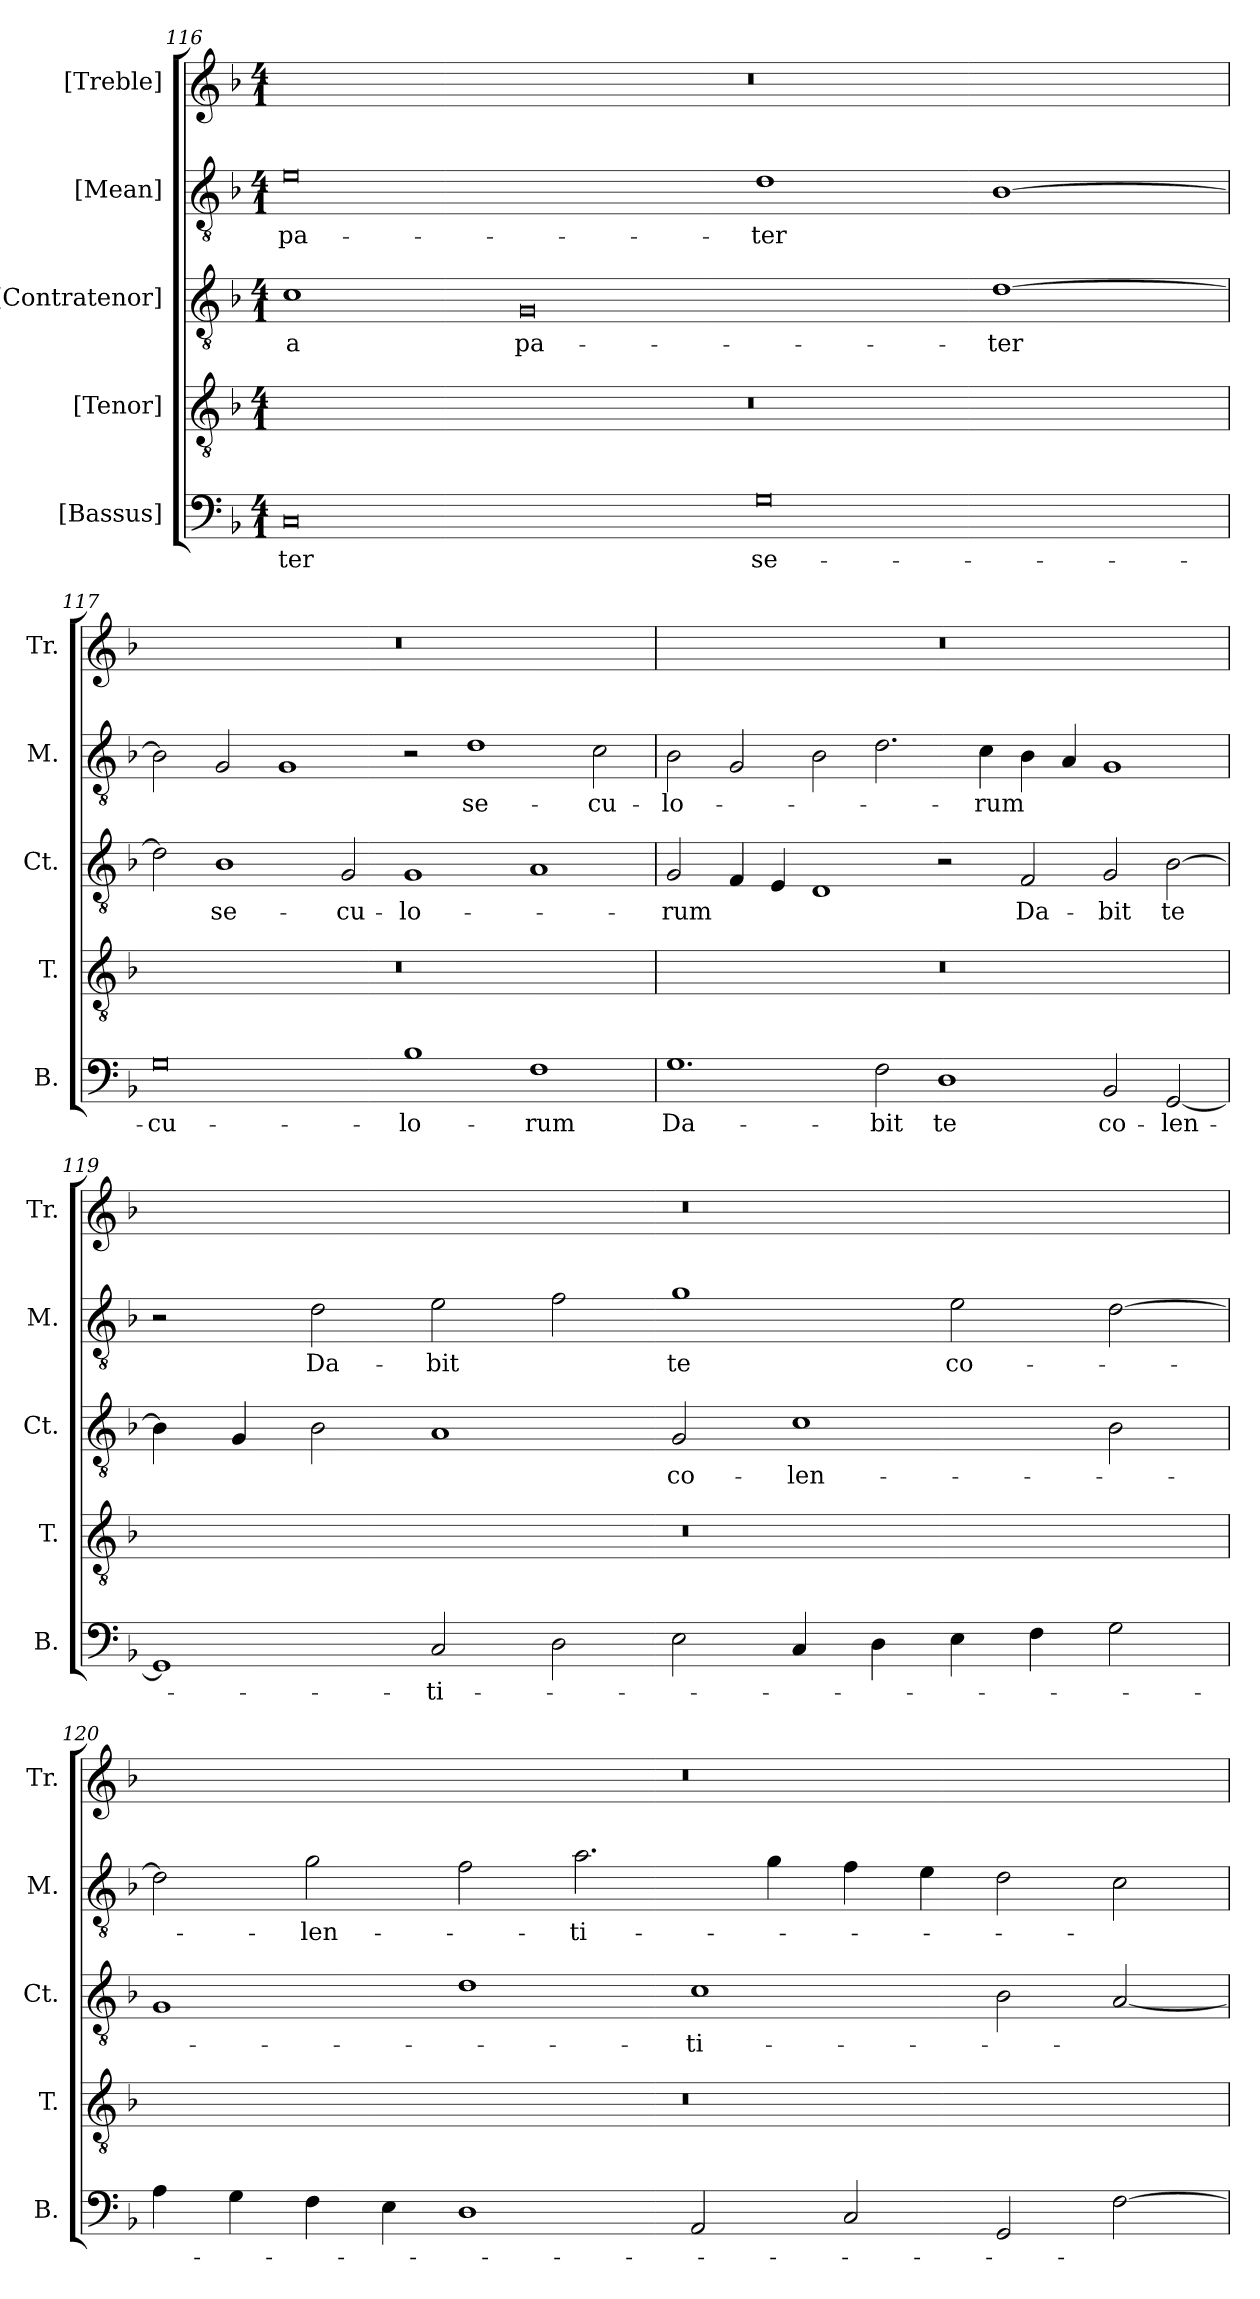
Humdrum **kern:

**kern	**text	**kern	**kern	**text	**kern	**text	**kern
*part5	*part5	*part4	*part3	*part3	*part2	*part2	*part1
*staff5	*staff5	*staff4	*staff3	*staff3	*staff2	*staff2	*staff1
*I"[Bassus]	*	*I"[Tenor]	*I"[Contratenor]	*	*I"[Mean]	*	*I"[Treble]
*I'B.	*	*I'T.	*I'Ct.	*	*I'M.	*	*I'Tr.
*clefF4	*	*clefGv2	*clefGv2	*	*clefGv2	*	*clefG2
*	*	*ITrd7c12	*ITrd7c12	*	*ITrd7c12	*	*
*k[b-]	*	*k[b-]	*k[b-]	*	*k[b-]	*	*k[b-]
*F:	*	*F:	*F:	*	*F:	*	*F:
*M4/1	*	*M4/1	*M4/1	*	*M4/1	*	*M4/1
=116	=116	=116	=116	=116	=116	=116	=116
!	!LO:LY:b:color=#000000	!LO:N:vis=1	!	!	!	!	!
!	!	!	!	!LO:LY:b:color=#000000	!	!	!
!	!	!	!	!	!	!LO:LY:b:color=#000000	!LO:N:vis=1
0Ci	-ter	00r	1Ci	-a	0Ei	pa-	00r
!	!	!	!	!LO:LY:b:color=#000000	!	!	!
.	.	.	0GGi	pa-	.	.	.
!	!LO:LY:b:color=#000000	!	!	!	!	!	!
!	!	!	!	!	!	!LO:LY:b:color=#000000	!
0Gi	se-	.	.	.	1Di	-ter	.
!	!	!	!	!LO:LY:b:color=#000000	!	!	!
.	.	.	[>1Di	-ter	[>1BB-i	.	.
!!LO:LB:g=z
=117	=117	=117	=117	=117	=117	=117	=117
!	!LO:LY:b:color=#000000	!LO:N:vis=1	!	!	!	!	!LO:N:vis=1
0Gi	-cu-	00r	2Di\]	.	2BB-i\]	.	00r
!	!	!	!	!LO:LY:b:color=#000000	!	!	!
.	.	.	1BB-i	se-	2GGi/	.	.
.	.	.	.	.	1GGi	.	.
!	!	!	!	!LO:LY:b:color=#000000	!	!	!
.	.	.	2GGi/	-cu-	.	.	.
!	!LO:LY:b:color=#000000	!	!	!	!	!	!
!	!	!	!	!LO:LY:b:color=#000000	!	!	!
1B-i	-lo-	.	1GGi	-lo-	2r	.	.
!	!	!	!	!	!	!LO:LY:b:color=#000000	!
.	.	.	.	.	1Di	se-	.
!	!LO:LY:b:color=#000000	!	!	!	!	!	!
1Fi	-rum	.	1AAi	.	.	.	.
!	!	!	!	!	!	!LO:LY:b:color=#000000	!
.	.	.	.	.	2Ci\	-cu-	.
=118	=118	=118	=118	=118	=118	=118	=118
!	!LO:LY:b:color=#000000	!LO:N:vis=1	!	!	!	!	!
!	!	!	!	!LO:LY:b:color=#000000	!	!	!
!	!	!	!	!	!	!LO:LY:b:color=#000000	!LO:N:vis=1
1.Gi	Da-	00r	2GGi/	-rum	2BB-i\	-lo-	00r
.	.	.	4FFi/	.	2GGi/	.	.
.	.	.	4EEi/	.	.	.	.
.	.	.	1DDi	.	2BB-i\	.	.
!	!LO:LY:b:color=#000000	!	!	!	!	!	!
2Fi\	-bit	.	.	.	2.Di\	.	.
!	!LO:LY:b:color=#000000	!	!	!	!	!	!
1Di	te	.	2r	.	.	.	.
!	!	!	!	!	!	!LO:LY:b:color=#000000	!
.	.	.	.	.	4Ci\	-rum	.
!	!	!	!	!LO:LY:b:color=#000000	!	!	!
.	.	.	2FFi/	Da-	4BB-i\	.	.
.	.	.	.	.	4AAi/	.	.
!	!LO:LY:b:color=#000000	!	!	!	!	!	!
!	!	!	!	!LO:LY:b:color=#000000	!	!	!
2BB-i/	co-	.	2GGi/	-bit	1GGi	.	.
!	!LO:LY:b:color=#000000	!	!	!	!	!	!
!	!	!	!	!LO:LY:b:color=#000000	!	!	!
[<2GGi/	-len-	.	[>2BB-i\	te	.	.	.
!!LO:LB:g=z
=119	=119	=119	=119	=119	=119	=119	=119
!	!	!LO:N:vis=1	!	!	!	!	!LO:N:vis=1
1GGi]	.	00r	4BB-i\]	.	2r	.	00r
.	.	.	4GGi/	.	.	.	.
!	!	!	!	!	!	!LO:LY:b:color=#000000	!
.	.	.	2BB-i\	.	2Di\	Da-	.
!	!LO:LY:b:color=#000000	!	!	!	!	!	!
!	!	!	!	!	!	!LO:LY:b:color=#000000	!
2Ci/	-ti-	.	1AAi	.	2Ei\	-bit	.
2Di\	.	.	.	.	2Fi\	.	.
!	!	!	!	!LO:LY:b:color=#000000	!	!	!
!	!	!	!	!	!	!LO:LY:b:color=#000000	!
2Ei\	.	.	2GGi/	co-	1Gi	te	.
!	!	!	!	!LO:LY:b:color=#000000	!	!	!
4Ci/	.	.	1Ci	-len-	.	.	.
4Di\	.	.	.	.	.	.	.
!	!	!	!	!	!	!LO:LY:b:color=#000000	!
4Ei\	.	.	.	.	2Ei\	co-	.
4Fi\	.	.	.	.	.	.	.
2Gi\	.	.	2BB-i\	.	[>2Di\	.	.
=120	=120	=120	=120	=120	=120	=120	=120
!	!	!LO:N:vis=1	!	!	!	!	!LO:N:vis=1
4Ai\	.	00r	1GGi	.	2Di\]	.	00r
4Gi\	.	.	.	.	.	.	.
!	!	!	!	!	!	!LO:LY:b:color=#000000	!
4Fi\	.	.	.	.	2Gi\	-len-	.
4Ei\	.	.	.	.	.	.	.
1Di	.	.	1Di	.	2Fi\	.	.
!	!	!	!	!	!	!LO:LY:b:color=#000000	!
.	.	.	.	.	2.Ai\	-ti-	.
!	!	!	!	!LO:LY:b:color=#000000	!	!	!
2AAi/	.	.	1Ci	-ti-	.	.	.
.	.	.	.	.	4Gi\	.	.
2Ci/	.	.	.	.	4Fi\	.	.
.	.	.	.	.	4Ei\	.	.
2GGi/	.	.	2BB-i\	.	2Di\	.	.
[>2Fi\	.	.	[<2AAi/	.	2Ci\	.	.
=	=	=	=	=	=	=	=
*-	*-	*-	*-	*-	*-	*-	*-
